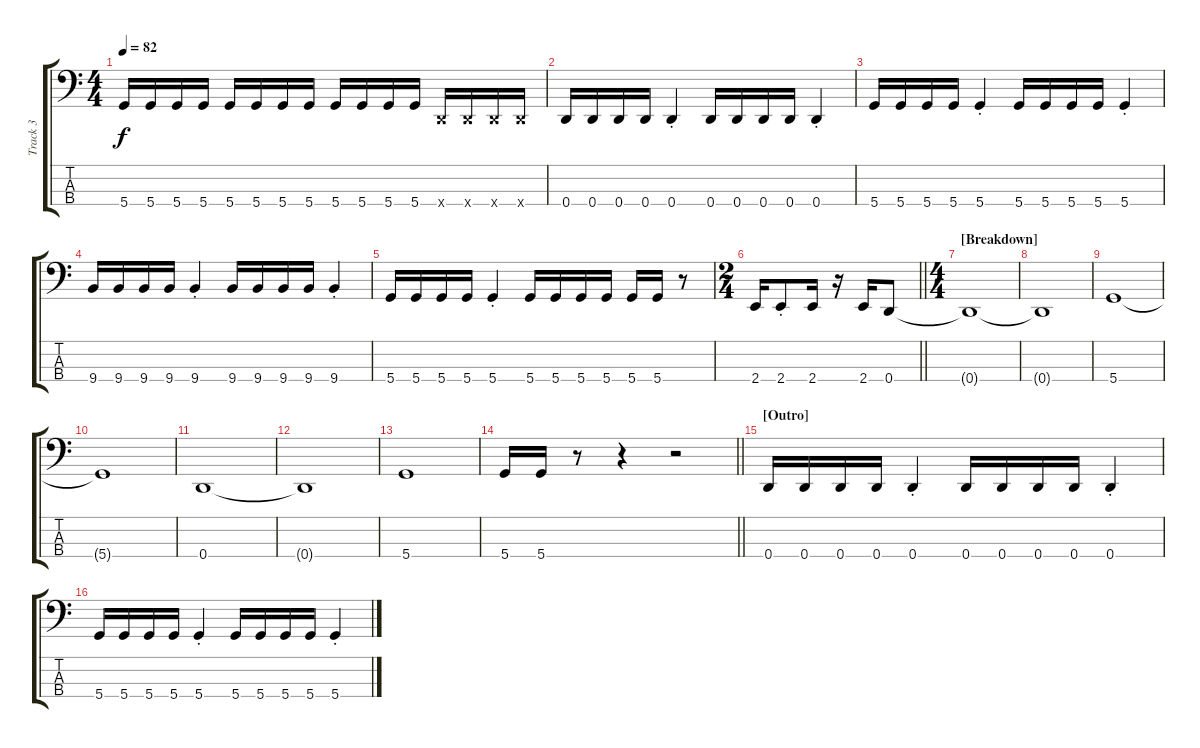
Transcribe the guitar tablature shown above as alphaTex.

\track ("Track 3" "Track 3") {instrument electricbasspick}
\staff {score tabs}
\tuning (G2 D2 A1 D1) {hide}
\ts (4 4)
\tempo 82
\clef f4
\ks c
5.4.16{dy f} 5.4.16 5.4.16 5.4.16 5.4.16 5.4.16 5.4.16 5.4.16 5.4.16 5.4.16 5.4.16 5.4.16 0.4{x}.16 0.4{x}.16 0.4{x}.16 0.4{x}.16 |
0.4.16 0.4.16 0.4.16 0.4.16 0.4{st}.4 0.4.16 0.4.16 0.4.16 0.4.16 0.4{st}.4 |
5.4.16 5.4.16 5.4.16 5.4.16 5.4{st}.4 5.4.16 5.4.16 5.4.16 5.4.16 5.4{st}.4 |
9.4.16 9.4.16 9.4.16 9.4.16 9.4{st}.4 9.4.16 9.4.16 9.4.16 9.4.16 9.4{st}.4 |
5.4.16 5.4.16 5.4.16 5.4.16 5.4{st}.4 5.4.16 5.4.16 5.4.16 5.4.16 5.4.16 5.4.16 r.8 |
\ts (2 4)
\barLineRight lightlight
2.4.16 2.4{st}.8 2.4.16 r.16 2.4.16 0.4.8 |
\ts (4 4)
\section ("" "[Breakdown]")
0.4{t}.1 |
0.4{t}.1 |
5.4.1 |
5.4{t}.1 |
0.4.1 |
0.4{t}.1 |
5.4.1 |
\barLineRight lightlight
5.4.16 5.4.16 r.8 r.4 r.2 |
\section ("" "[Outro]")
0.4.16 0.4.16 0.4.16 0.4.16 0.4{st}.4 0.4.16 0.4.16 0.4.16 0.4.16 0.4{st}.4 |
5.4.16 5.4.16 5.4.16 5.4.16 5.4{st}.4 5.4.16 5.4.16 5.4.16 5.4.16 5.4{st}.4
